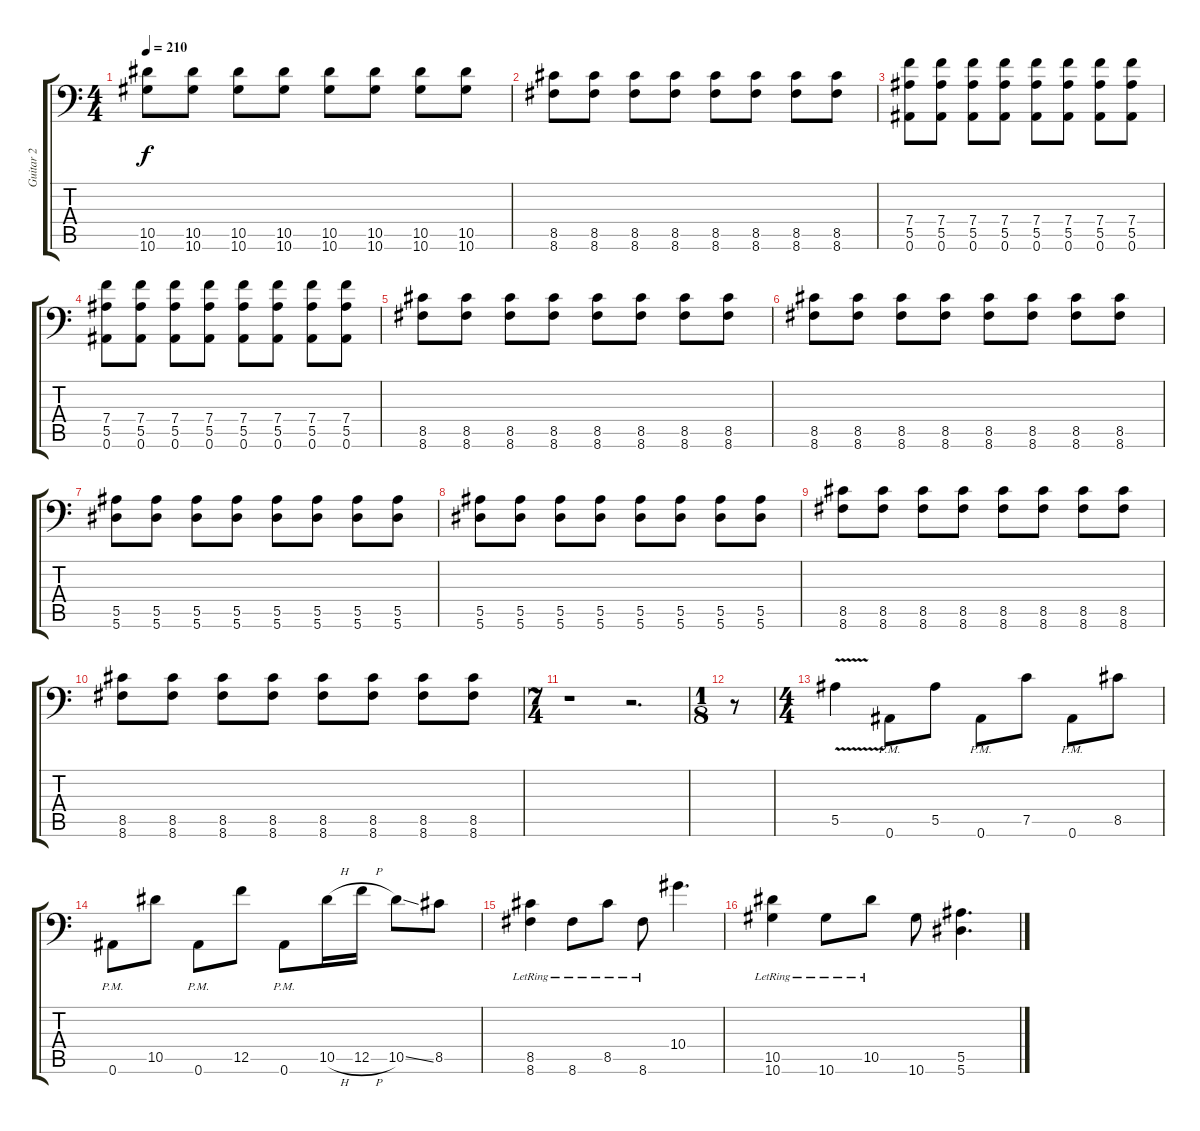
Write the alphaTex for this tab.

\track ("Guitar 2" "Guitar 2") {instrument distortionguitar}
\staff {score tabs}
\tuning (C4 G3 Eb3 Bb2 F2 Bb1) {hide}
\ts (4 4)
\tempo 210
\clef f4
\ks c
(10.5 10.6).8{dy f} (10.5 10.6).8 (10.5 10.6).8 (10.5 10.6).8 (10.5 10.6).8 (10.5 10.6).8 (10.5 10.6).8 (10.5 10.6).8 |
(8.5 8.6).8 (8.5 8.6).8 (8.5 8.6).8 (8.5 8.6).8 (8.5 8.6).8 (8.5 8.6).8 (8.5 8.6).8 (8.5 8.6).8 |
(7.4 5.5 0.6).8 (7.4 5.5 0.6).8 (7.4 5.5 0.6).8 (7.4 5.5 0.6).8 (7.4 5.5 0.6).8 (7.4 5.5 0.6).8 (7.4 5.5 0.6).8 (7.4 5.5 0.6).8 |
(7.4 5.5 0.6).8 (7.4 5.5 0.6).8 (7.4 5.5 0.6).8 (7.4 5.5 0.6).8 (7.4 5.5 0.6).8 (7.4 5.5 0.6).8 (7.4 5.5 0.6).8 (7.4 5.5 0.6).8 |
(8.5 8.6).8 (8.5 8.6).8 (8.5 8.6).8 (8.5 8.6).8 (8.5 8.6).8 (8.5 8.6).8 (8.5 8.6).8 (8.5 8.6).8 |
(8.5 8.6).8 (8.5 8.6).8 (8.5 8.6).8 (8.5 8.6).8 (8.5 8.6).8 (8.5 8.6).8 (8.5 8.6).8 (8.5 8.6).8 |
(5.5 5.6).8 (5.5 5.6).8 (5.5 5.6).8 (5.5 5.6).8 (5.5 5.6).8 (5.5 5.6).8 (5.5 5.6).8 (5.5 5.6).8 |
(5.5 5.6).8 (5.5 5.6).8 (5.5 5.6).8 (5.5 5.6).8 (5.5 5.6).8 (5.5 5.6).8 (5.5 5.6).8 (5.5 5.6).8 |
(8.5 8.6).8 (8.5 8.6).8 (8.5 8.6).8 (8.5 8.6).8 (8.5 8.6).8 (8.5 8.6).8 (8.5 8.6).8 (8.5 8.6).8 |
(8.5 8.6).8 (8.5 8.6).8 (8.5 8.6).8 (8.5 8.6).8 (8.5 8.6).8 (8.5 8.6).8 (8.5 8.6).8 (8.5 8.6).8 |
\ts (7 4)
r.1 r.2{d} |
\ts (1 8)
r.8 |
\ts (4 4)
5.5{v}.4 0.6{pm}.8 5.5.8 0.6{pm}.8 7.5.8 0.6{pm}.8 8.5.8 |
0.6{pm}.8 10.5.8 0.6{pm}.8 12.5.8 0.6{pm}.8 10.5{h}.16 12.5{h}.16 10.5{ss}.8 8.5.8 |
(8.5{lr} 8.6{lr}).4 8.6{lr}.8 8.5{lr}.8 8.6{lr}.8 10.4.4{d} |
(10.5{lr} 10.6{lr}).4 10.6{lr}.8 10.5{lr}.8 10.6.8 (5.5 5.6).4{d}
